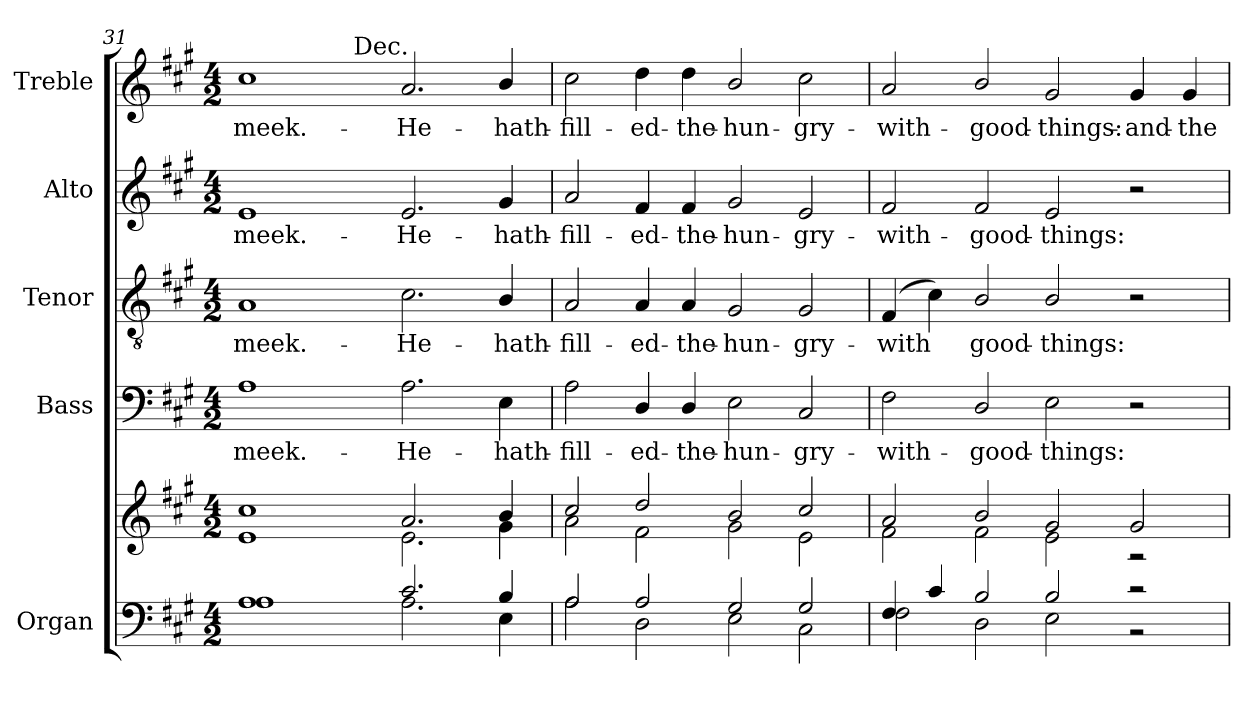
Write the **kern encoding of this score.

**kern	**kern	**kern	**text	**kern	**text	**kern	**text	**kern	**text
*part5	*part5	*part4	*part4	*part3	*part3	*part2	*part2	*part1	*part1
*staff6	*staff5	*staff4	*staff4	*staff3	*staff3	*staff2	*staff2	*staff1	*staff1
*I"Organ	*	*I"Bass	*	*I"Tenor	*	*I"Alto	*	*I"Treble	*
*I'Org.	*	*I'B.	*	*I'T.	*	*I'A.	*	*I'Tr.	*
!!LO:LB:g=z
*clefF4	*clefG2	*clefF4	*	*clefGv2	*	*clefG2	*	*clefG2	*
*	*	*	*	*ITrd7c12	*	*	*	*	*
*k[f#c#g#]	*k[f#c#g#]	*k[f#c#g#]	*	*k[f#c#g#]	*	*k[f#c#g#]	*	*k[f#c#g#]	*
*A:	*A:	*A:	*	*A:	*	*A:	*	*A:	*
*M4/2	*M4/2	*M4/2	*	*M4/2	*	*M4/2	*	*M4/2	*
=31	=31	=31	=31	=31	=31	=31	=31	=31	=31
*^	*^	*	*	*	*	*	*	*	*
!	!	!	!	!	!LO:LY:b:color=#000000	!	!	!	!	!	!
!	!	!	!	!	!	!	!LO:LY:b:color=#000000	!	!	!	!
!	!	!	!	!	!	!	!	!	!LO:LY:b:color=#000000	!	!
!	!	!	!	!	!	!	!	!	!	!	!LO:LY:b:color=#000000
*	*	*	*	*	*	*	*	*	*	*^	*
1Ai	1Ai	1cc#i	1ei	1Ai	-meek.-	1AAi	-meek.-	1ei	-meek.-	1cc#i	2ryy	-meek.-
.	.	.	.	.	.	.	.	.	.	.	8...ryy	.
!	!	!	!	!	!	!	!	!	!	!	!LO:TX:a:t=Dec.	!
.	.	.	.	.	.	.	.	.	.	.	1ryy	.
!	!	!	!	!	!LO:LY:b:color=#000000	!	!	!	!	!	!	!
!	!	!	!	!	!	!	!LO:LY:b:color=#000000	!	!	!	!	!
!	!	!	!	!	!	!	!	!	!LO:LY:b:color=#000000	!	!	!
!	!	!	!	!	!	!	!	!	!	!	!	!LO:LY:b:color=#000000
2.c#i/	2.Ai\	2.ai/	2.ei\	2.Ai\	-He-	2.C#i\	-He-	2.ei/	-He-	2.ai/	.	-He-
.	.	.	.	.	.	.	.	.	.	.	4ryy	.
!	!	!	!	!	!LO:LY:b:color=#000000	!	!	!	!	!	!	!
!	!	!	!	!	!	!	!LO:LY:b:color=#000000	!	!	!	!	!
!	!	!	!	!	!	!	!	!	!LO:LY:b:color=#000000	!	!	!
!	!	!	!	!	!	!	!	!	!	!	!	!LO:LY:b:color=#000000
4Bi/	4Ei\	4bi/	4g#i\	4Ei\	-hath-	4BBi/	-hath-	4g#i/	-hath-	4bi/	.	-hath-
.	.	.	.	.	.	.	.	.	.	.	64ryy	.
*	*	*	*	*	*	*	*	*	*	*v	*v	*
=32	=32	=32	=32	=32	=32	=32	=32	=32	=32	=32	=32
*	*	*	*	*	*	*	*	*	*	*^	*
!	!	!	!	!	!LO:LY:b:color=#000000	!	!	!	!	!	!	!
*	*	*	*	*	*	*	*	*	*	*v	*v	*
*	*	*	*	*	*	*	*	*	*	*^	*
!	!	!	!	!	!	!	!LO:LY:b:color=#000000	!	!	!	!	!
*	*	*	*	*	*	*	*	*	*	*v	*v	*
*	*	*	*	*	*	*	*	*	*	*^	*
!	!	!	!	!	!	!	!	!	!LO:LY:b:color=#000000	!	!	!
*	*	*	*	*	*	*	*	*	*	*v	*v	*
*	*	*	*	*	*	*	*	*	*	*^	*
!	!	!	!	!	!	!	!	!	!	!	!	!LO:LY:b:color=#000000
*	*	*	*	*	*	*	*	*	*	*v	*v	*
2Ai/	2Ai\	2cc#i/	2ai\	2Ai\	-fill-	2AAi/	-fill-	2ai/	-fill-	2cc#i\	-fill-
!	!	!	!	!	!LO:LY:b:color=#000000	!	!	!	!	!	!
!	!	!	!	!	!	!	!LO:LY:b:color=#000000	!	!	!	!
!	!	!	!	!	!	!	!	!	!LO:LY:b:color=#000000	!	!
!	!	!	!	!	!	!	!	!	!	!	!LO:LY:b:color=#000000
2Ai/	2Di\	2ddi/	2f#i\	4Di/	-ed-	4AAi/	-ed-	4f#i/	-ed-	4ddi\	-ed-
!	!	!	!	!	!LO:LY:b:color=#000000	!	!	!	!	!	!
!	!	!	!	!	!	!	!LO:LY:b:color=#000000	!	!	!	!
!	!	!	!	!	!	!	!	!	!LO:LY:b:color=#000000	!	!
!	!	!	!	!	!	!	!	!	!	!	!LO:LY:b:color=#000000
.	.	.	.	4Di/	-the-	4AAi/	-the-	4f#i/	-the-	4ddi\	-the-
!	!	!	!	!	!LO:LY:b:color=#000000	!	!	!	!	!	!
!	!	!	!	!	!	!	!LO:LY:b:color=#000000	!	!	!	!
!	!	!	!	!	!	!	!	!	!LO:LY:b:color=#000000	!	!
!	!	!	!	!	!	!	!	!	!	!	!LO:LY:b:color=#000000
2G#i/	2Ei\	2bi/	2g#i\	2Ei\	-hun-	2GG#i/	-hun-	2g#i/	-hun-	2bi/	-hun-
!	!	!	!	!	!LO:LY:b:color=#000000	!	!	!	!	!	!
!	!	!	!	!	!	!	!LO:LY:b:color=#000000	!	!	!	!
!	!	!	!	!	!	!	!	!	!LO:LY:b:color=#000000	!	!
!	!	!	!	!	!	!	!	!	!	!	!LO:LY:b:color=#000000
2G#i/	2C#i\	2cc#i/	2ei\	2C#i/	-gry-	2GG#i/	-gry-	2ei/	-gry-	2cc#i\	-gry-
=33	=33	=33	=33	=33	=33	=33	=33	=33	=33	=33	=33
!	!	!	!	!	!LO:LY:b:color=#000000	!	!	!	!	!	!
!	!	!	!	!	!	!	!LO:LY:b:color=#000000	!	!	!	!
!	!	!	!	!	!	!	!	!	!LO:LY:b:color=#000000	!	!
!	!	!	!	!	!	!	!	!	!	!	!LO:LY:b:color=#000000
4F#i/	2F#i\	2ai/	2f#i\	2F#i\	-with-	(4FF#i/	-with	2f#i/	-with-	2ai/	-with-
4c#i/	.	.	.	.	.	4C#i\)	.	.	.	.	.
!	!	!	!	!	!LO:LY:b:color=#000000	!	!	!	!	!	!
!	!	!	!	!	!	!	!LO:LY:b:color=#000000	!	!	!	!
!	!	!	!	!	!	!	!	!	!LO:LY:b:color=#000000	!	!
!	!	!	!	!	!	!	!	!	!	!	!LO:LY:b:color=#000000
2Bi/	2Di\	2bi/	2f#i\	2Di/	-good-	2BBi/	good-	2f#i/	-good-	2bi/	-good-
!	!	!	!	!	!LO:LY:b:color=#000000	!	!	!	!	!	!
!	!	!	!	!	!	!	!LO:LY:b:color=#000000	!	!	!	!
!	!	!	!	!	!	!	!	!	!LO:LY:b:color=#000000	!	!
!	!	!	!	!	!	!	!	!	!	!	!LO:LY:b:color=#000000
2Bi/	2Ei\	2g#i/	2ei\	2Ei\	-things:-	2BBi/	-things:-	2ei/	-things:-	2g#i/	-things:-
!	!	!	!	!	!	!	!	!	!	!	!LO:LY:b:color=#000000
2r	2r	2g#i/	2r	2r	.	2r	.	2r	.	4g#i/	-and-
!	!	!	!	!	!	!	!	!	!	!	!LO:LY:b:color=#000000
.	.	.	.	.	.	.	.	.	.	4g#i/	-the-
*v	*v	*	*	*	*	*	*	*	*	*	*
*	*v	*v	*	*	*	*	*	*	*	*
=	=	=	=	=	=	=	=	=	=
*-	*-	*-	*-	*-	*-	*-	*-	*-	*-
